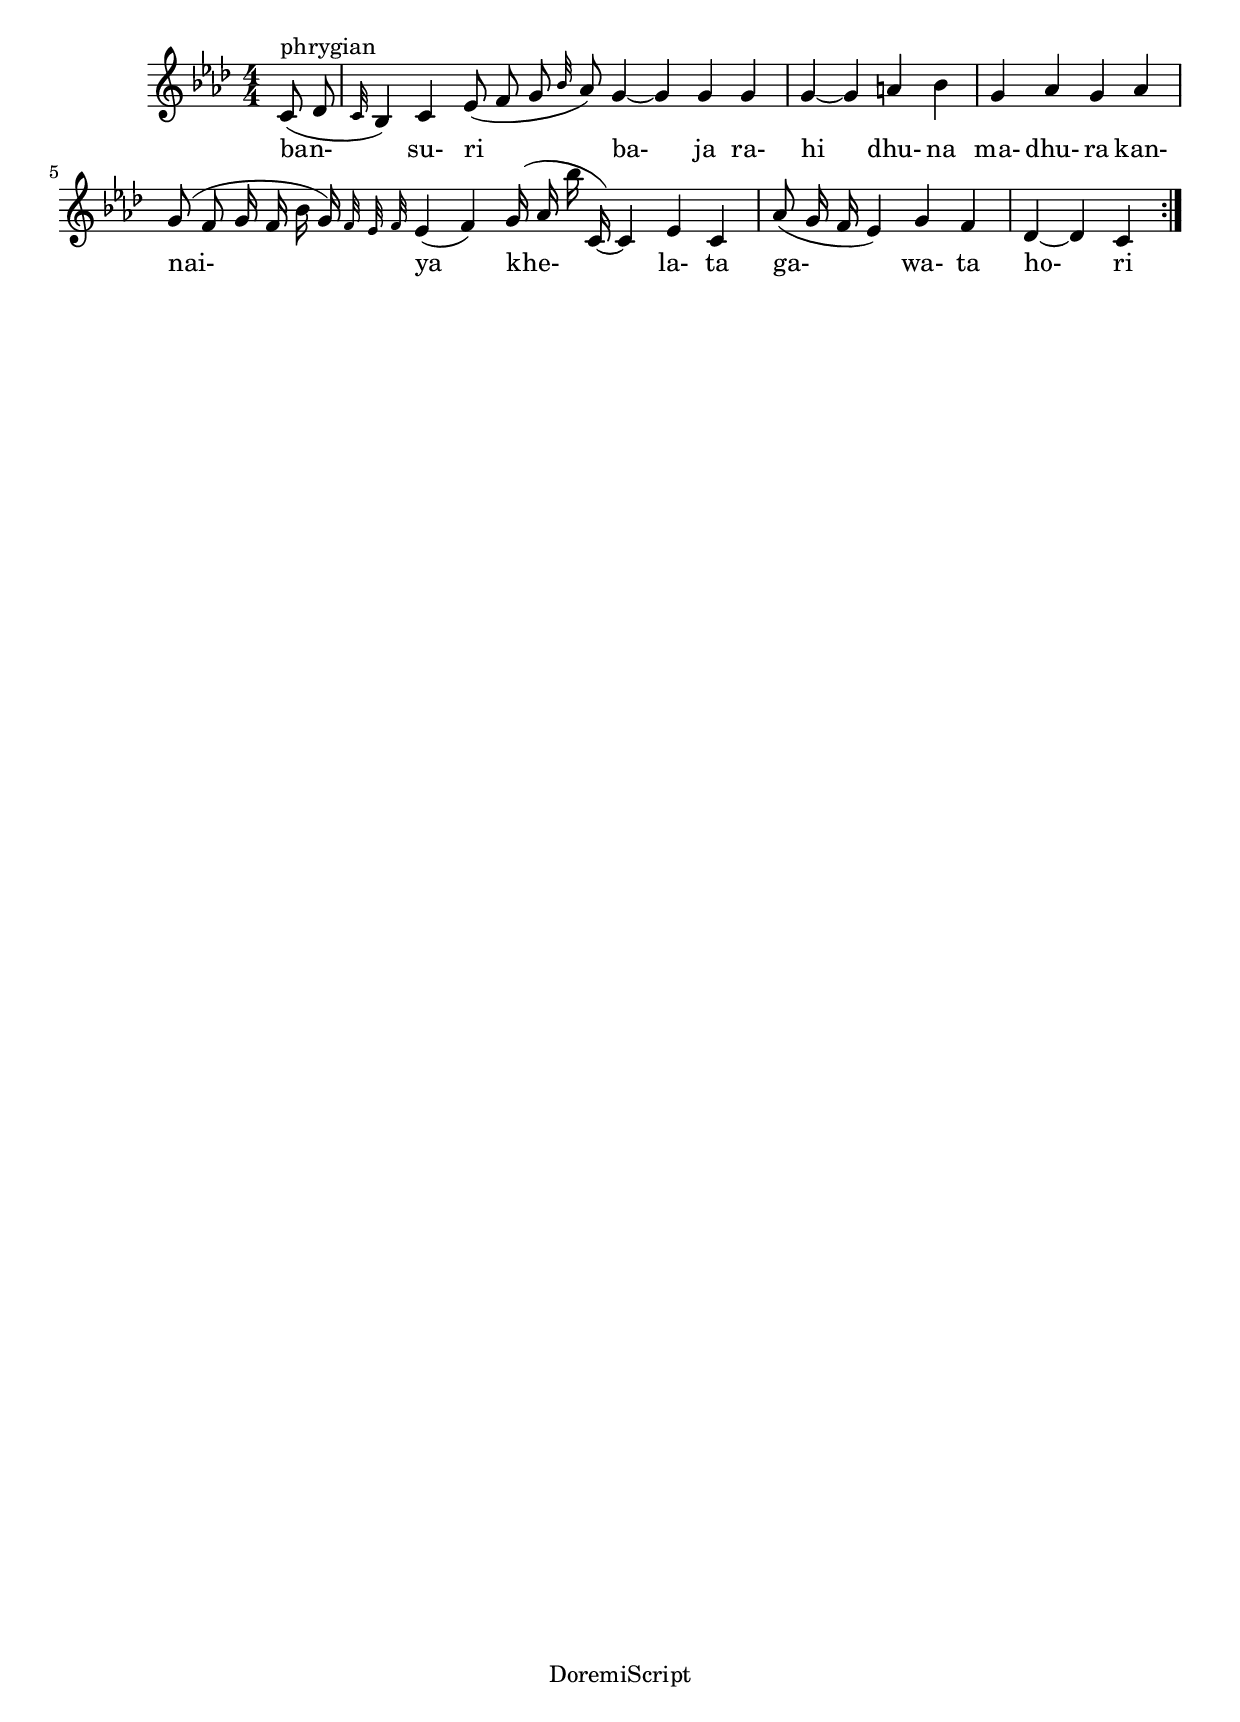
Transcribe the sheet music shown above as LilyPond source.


\version "2.12.3"
% automatically converted from bansuri.xml

\header {
    encodingsoftware = DoremiScript
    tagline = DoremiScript
    }

#(set-global-staff-size 20.0762645669)
\paper {
    paper-width = 21.0\cm
    paper-height = 29.7\cm
    top-margin = 1.0\cm
    botton-margin = 2.0\cm
    left-margin = 1.0\cm
    right-margin = 1.0\cm
    }
\layout {
    \context { \Score
        autoBeaming = ##f
        }
    }
PartPOneVoiceOne =  \relative c' {
    \clef "treble" \key c \phrygian \numericTimeSignature\time 4/4
    \partial 4 \repeat volta 2 {
        c8 ^"phrygian " ( des8 | % 2
        \grace { c32 } bes4 ) c4 es8 ( f8 g8 \grace { bes32 } as8 ) \bar
        ".|."
        | % 3
        g4 ~ g4 g4 g4 | % 4
        g4 ~ g4 a4 bes4 | % 5
        g4 as4 g4 as4 | % 6
        g8 ( f8 g16 f16 bes16 g16 ) \grace { f32 es32 f32 } es4 ( f4 )
        \bar ".|."
        | % 7
        g16 ( as16 bes'16 c,,16 ) ~ c4 es4 c4 | % 8
        as'8 ( g16 f16 es4 ) g4 f4 | % 9
        des4 ~ des4 c4 }
    }

PartPOneVoiceOneLyricsOne =  \lyricmode { "ban-" "su-" ri "ba-" ja "ra-"
    hi "dhu-" na "ma-" "dhu-" ra "kan-" "nai-" ya "khe-" "la-" ta "ga-"
    "wa-" ta "ho-" ri }

% The score definition
\new Staff <<
    \context Staff << 
        \context Voice = "PartPOneVoiceOne" { \PartPOneVoiceOne }
        \new Lyrics \lyricsto "PartPOneVoiceOne" \PartPOneVoiceOneLyricsOne
        >>
    >>

